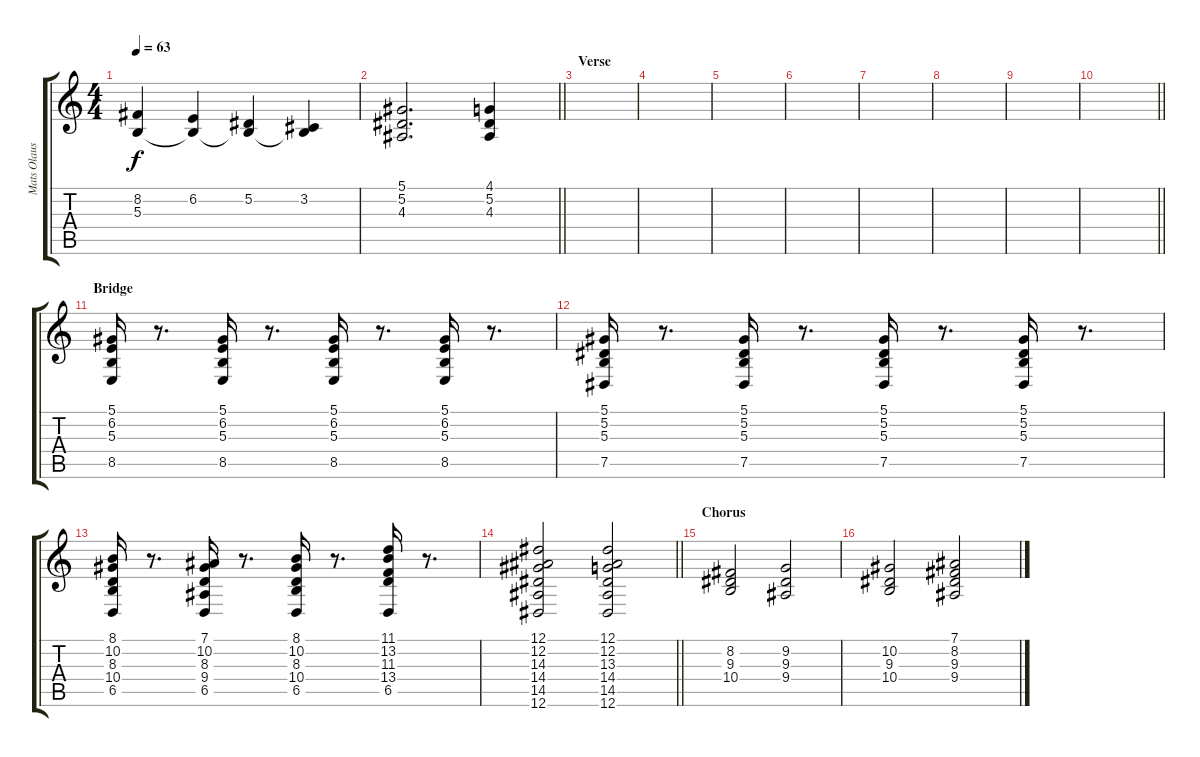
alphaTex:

\track ("Mats Olausson" "Mats Olaus") {instrument stringensemble1}
\staff {score tabs}
\tuning (Eb4 Bb3 Gb3 Db3 Ab2 Eb2) {hide}
\ts (4 4)
\tempo 63
\clef g2
\ks c
(8.2 5.3).4{dy f} (6.2 5.3{t}).4 (5.2 5.3{t}).4 (3.2 5.3{t}).4 |
\barLineRight lightlight
(5.1 5.2 4.3).2{d} (4.1 5.2 4.3).4 |
\section ("" "Verse")
|
|
|
|
|
|
|
\barLineRight lightlight
|
\section ("" "Bridge")
(5.1 6.2 5.3 8.5).16 r.8{d} (5.1 6.2 5.3 8.5).16 r.8{d} (5.1 6.2 5.3 8.5).16 r.8{d} (5.1 6.2 5.3 8.5).16 r.8{d} |
(5.1 5.2 5.3 7.5).16 r.8{d} (5.1 5.2 5.3 7.5).16 r.8{d} (5.1 5.2 5.3 7.5).16 r.8{d} (5.1 5.2 5.3 7.5).16 r.8{d} |
(8.1 10.2 8.3 10.4 6.5).16 r.8{d} (7.1 10.2 8.3 9.4 6.5).16 r.8{d} (8.1 10.2 8.3 10.4 6.5).16 r.8{d} (11.1 13.2 11.3 13.4 6.5).16 r.8{d} |
\barLineRight lightlight
(12.1 12.2 14.3 14.4 14.5 12.6).2 (12.1 12.2 13.3 14.4 14.5 12.6).2 |
\section ("" "Chorus")
(8.2 9.3 10.4).2 (9.2 9.3 9.4).2 |
(10.2 9.3 10.4).2 (7.1 8.2 9.3 9.4).2
